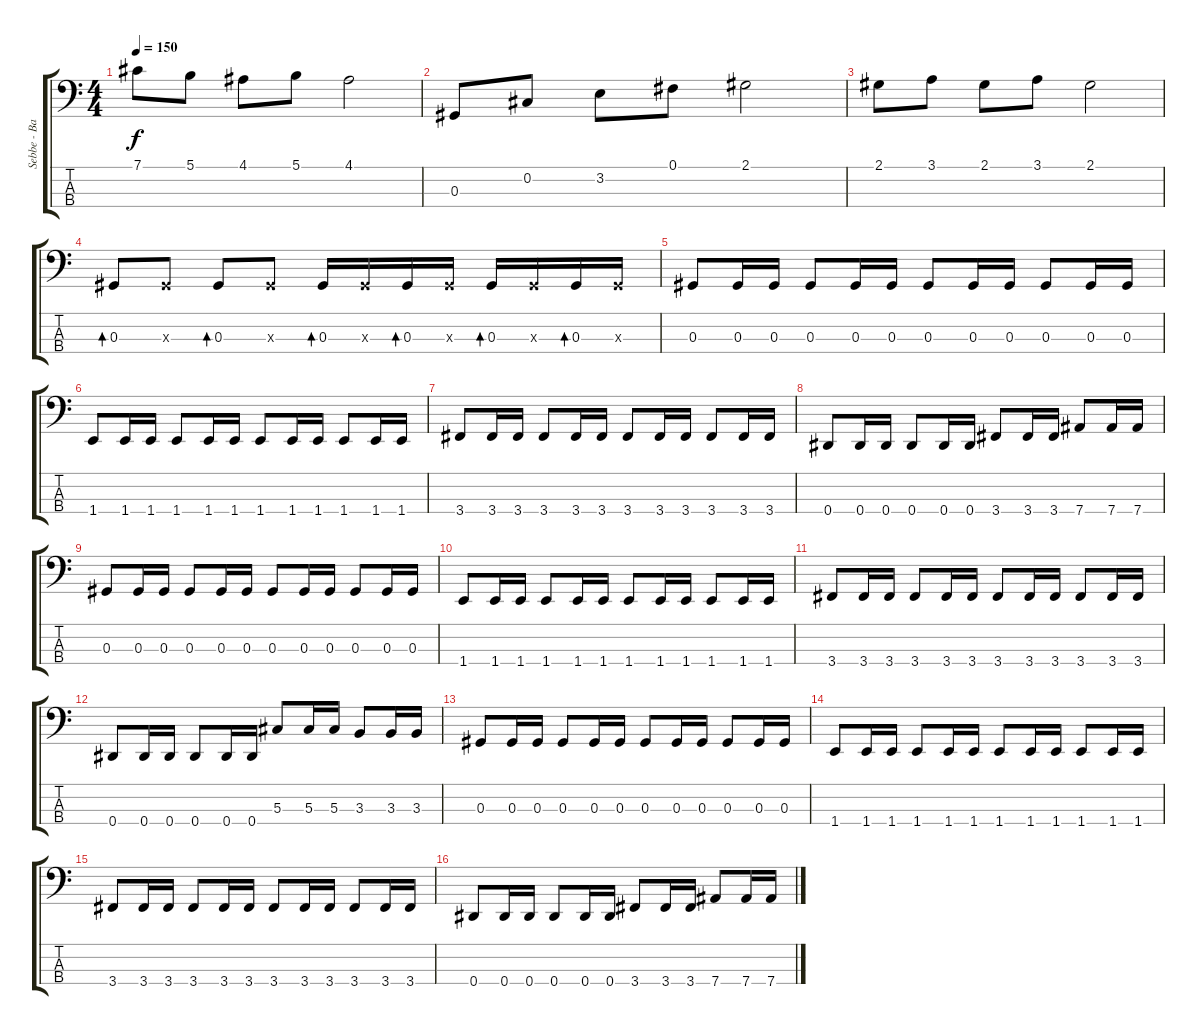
\track ("Sebbe - Bass/Lead" "Sebbe - Ba") {instrument electricbasspick}
\staff {score tabs}
\tuning (Gb2 Db2 Ab1 Eb1) {hide}
\ts (4 4)
\tempo 150
\clef f4
\ks c
7.1.8{dy f} 5.1.8 4.1.8 5.1.8 4.1.2 |
0.3.8 0.2.8 3.2.8 0.1.8 2.1.2 |
2.1.8 3.1.8 2.1.8 3.1.8 2.1.2 |
0.3.8{bd 60} 0.3{x}.8 0.3.8{bd 60} 0.3{x}.8 0.3.16{bd 60} 0.3{x}.16 0.3.16{bd 60} 0.3{x}.16 0.3.16{bd 60} 0.3{x}.16 0.3.16{bd 60} 0.3{x}.16 |
0.3.8 0.3.16 0.3.16 0.3.8 0.3.16 0.3.16 0.3.8 0.3.16 0.3.16 0.3.8 0.3.16 0.3.16 |
1.4.8 1.4.16 1.4.16 1.4.8 1.4.16 1.4.16 1.4.8 1.4.16 1.4.16 1.4.8 1.4.16 1.4.16 |
3.4.8 3.4.16 3.4.16 3.4.8 3.4.16 3.4.16 3.4.8 3.4.16 3.4.16 3.4.8 3.4.16 3.4.16 |
0.4.8 0.4.16 0.4.16 0.4.8 0.4.16 0.4.16 3.4.8 3.4.16 3.4.16 7.4.8 7.4.16 7.4.16 |
0.3.8 0.3.16 0.3.16 0.3.8 0.3.16 0.3.16 0.3.8 0.3.16 0.3.16 0.3.8 0.3.16 0.3.16 |
1.4.8 1.4.16 1.4.16 1.4.8 1.4.16 1.4.16 1.4.8 1.4.16 1.4.16 1.4.8 1.4.16 1.4.16 |
3.4.8 3.4.16 3.4.16 3.4.8 3.4.16 3.4.16 3.4.8 3.4.16 3.4.16 3.4.8 3.4.16 3.4.16 |
0.4.8 0.4.16 0.4.16 0.4.8 0.4.16 0.4.16 5.3.8 5.3.16 5.3.16 3.3.8 3.3.16 3.3.16 |
0.3.8 0.3.16 0.3.16 0.3.8 0.3.16 0.3.16 0.3.8 0.3.16 0.3.16 0.3.8 0.3.16 0.3.16 |
1.4.8 1.4.16 1.4.16 1.4.8 1.4.16 1.4.16 1.4.8 1.4.16 1.4.16 1.4.8 1.4.16 1.4.16 |
3.4.8 3.4.16 3.4.16 3.4.8 3.4.16 3.4.16 3.4.8 3.4.16 3.4.16 3.4.8 3.4.16 3.4.16 |
0.4.8 0.4.16 0.4.16 0.4.8 0.4.16 0.4.16 3.4.8 3.4.16 3.4.16 7.4.8 7.4.16 7.4.16
